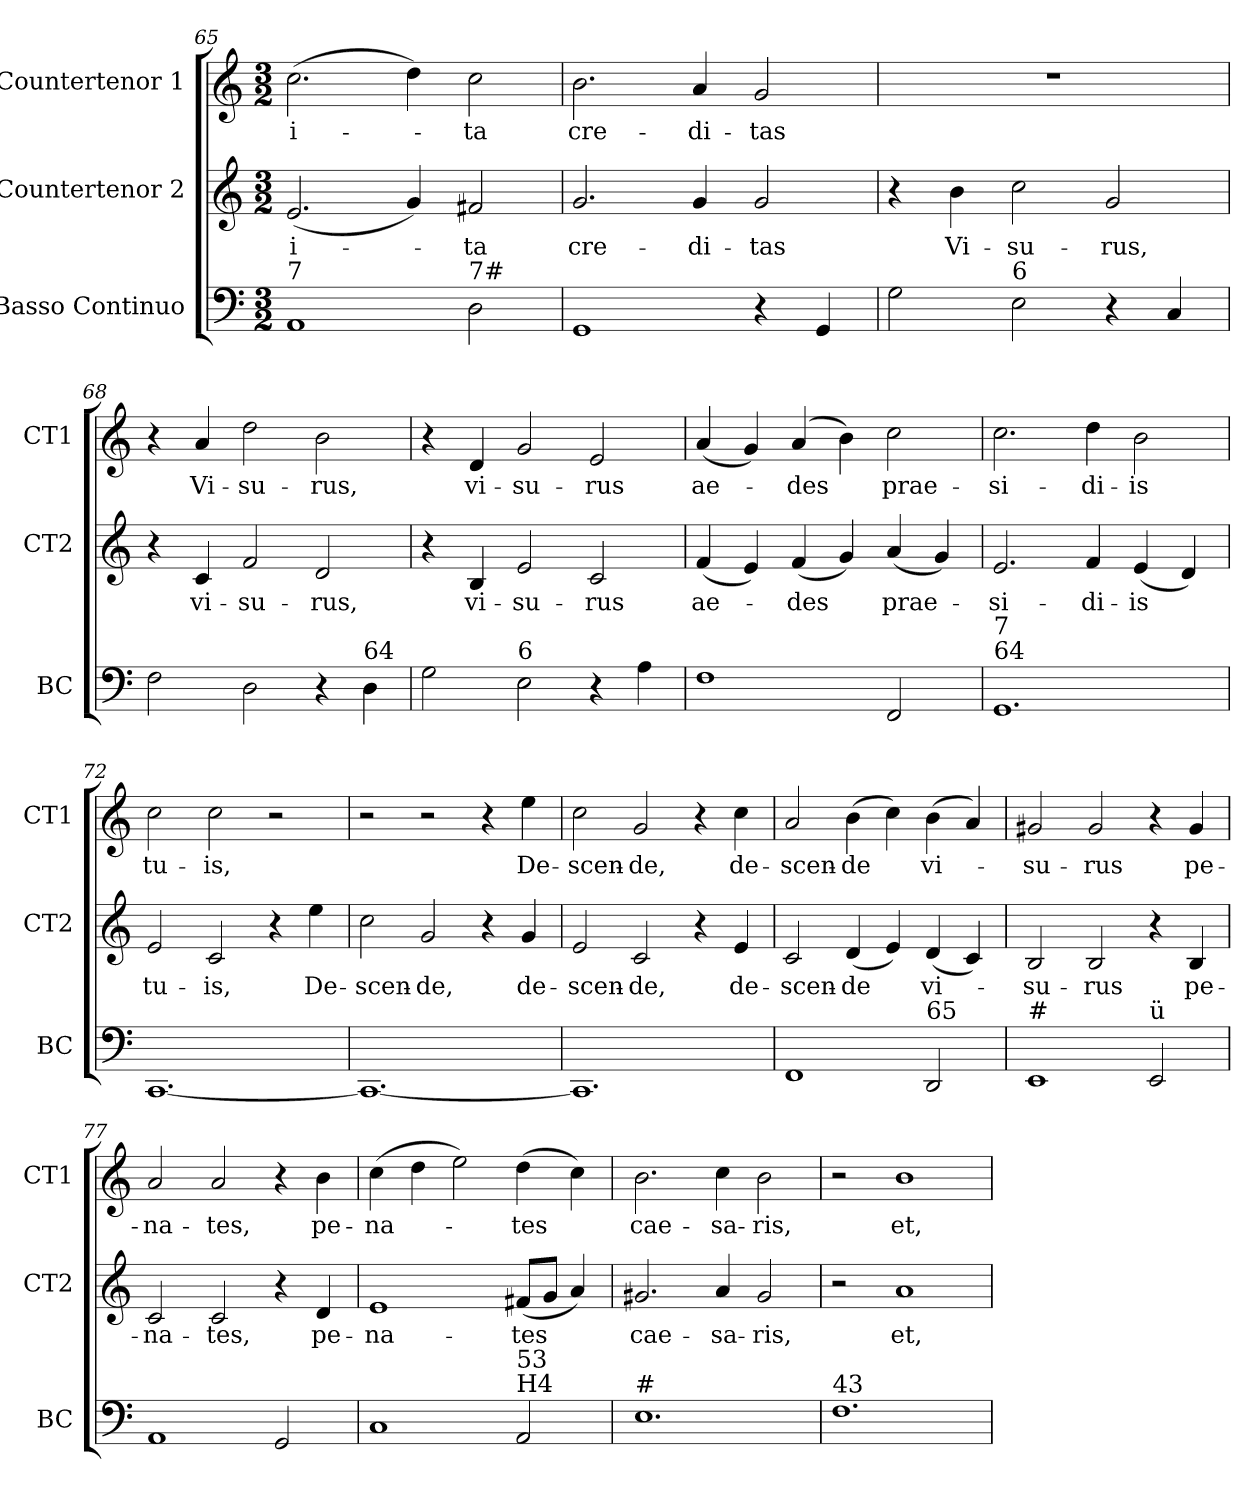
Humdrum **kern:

**kern	**kern	**text	**kern	**text
*part3	*part2	*part2	*part1	*part1
*staff3	*staff2	*staff2	*staff1	*staff1
*I"Basso Continuo	*I"Countertenor 2	*	*I"Countertenor 1	*
*I'BC	*I'CT2	*	*I'CT1	*
*clefF4	*clefG2	*	*clefG2	*
*k[]	*k[]	*	*k[]	*
*M3/2	*M3/2	*	*M3/2	*
=65	=65	=65	=65	=65
!LO:TX:a:t=7	!	!	!	!
!	!	!LO:LY:b	!	!LO:LY:b
1AA	(<2.e/	i-	(>2.cc\	i-
.	4g/)	.	4dd\)	.
!LO:TX:a:t=7#	!	!	!	!
!	!	!LO:LY:b	!	!LO:LY:b
2D\	2f#X/	-ta	2cc\	-ta
=66	=66	=66	=66	=66
!	!	!LO:LY:b	!	!LO:LY:b
1GG	2.g/	cre-	2.b\	cre-
!	!	!LO:LY:b	!	!LO:LY:b
.	4g/	-di-	4a/	-di-
!	!	!LO:LY:b	!	!LO:LY:b
4r	2g/	-tas	2g/	-tas
4GG/	.	.	.	.
!!LO:LB:g=z
=67	=67	=67	=67	=67
2G\	4r	.	1.r	.
!	!	!LO:LY:b	!	!
.	4b\	Vi-	.	.
!LO:TX:a:t=6	!	!	!	!
!	!	!LO:LY:b	!	!
2E\	2cc\	-su-	.	.
!	!	!LO:LY:b	!	!
4r	2g/	-rus,	.	.
4C/	.	.	.	.
=68	=68	=68	=68	=68
2F\	4r	.	4r	.
!	!	!LO:LY:b	!	!LO:LY:b
.	4c/	vi-	4a/	Vi-
!	!	!LO:LY:b	!	!LO:LY:b
2D\	2f/	-su-	2dd\	-su-
!	!	!LO:LY:b	!	!LO:LY:b
4r	2d/	-rus,	2b\	-rus,
!LO:TX:a:t=64	!	!	!	!
4D\	.	.	.	.
=69	=69	=69	=69	=69
2G\	4r	.	4r	.
!	!	!LO:LY:b	!	!LO:LY:b
.	4B/	vi-	4d/	vi-
!LO:TX:a:t=6	!	!	!	!
!	!	!LO:LY:b	!	!LO:LY:b
2E\	2e/	-su-	2g/	-su-
!	!	!LO:LY:b	!	!LO:LY:b
4r	2c/	-rus	2e/	-rus
4A\	.	.	.	.
=70	=70	=70	=70	=70
!	!	!LO:LY:b	!	!LO:LY:b
1F	(<4f/	ae-	(<4a/	ae-
.	4e/)	.	4g/)	.
!	!	!LO:LY:b	!	!LO:LY:b
.	(<4f/	-des	(>4a/	-des
.	4g/)	.	4b\)	.
!	!	!LO:LY:b	!	!LO:LY:b
2FF/	(<4a/	prae-	2cc\	prae-
.	4g/)	.	.	.
!!LO:PB:g=z
=71	=71	=71	=71	=71
!LO:TX:a:t=64	!	!	!	!
!LO:TX:a:t=7	!	!	!	!
!	!	!LO:LY:b	!	!LO:LY:b
1.GG	2.e/	-si-	2.cc\	-si-
!	!	!LO:LY:b	!	!LO:LY:b
.	4f/	-di-	4dd\	-di-
!	!	!LO:LY:b	!	!LO:LY:b
.	(<4e/	-is	2b\	-is
.	4d/)	.	.	.
=72	=72	=72	=72	=72
!	!	!LO:LY:b	!	!LO:LY:b
[1.CC	2e/	tu-	2cc\	tu-
!	!	!LO:LY:b	!	!LO:LY:b
.	2c/	-is,	2cc\	-is,
.	4r	.	2r	.
!	!	!LO:LY:b	!	!
.	4ee\	De-	.	.
=73	=73	=73	=73	=73
!	!	!LO:LY:b	!	!
1.CC_	2cc\	-scen-	2r	.
!	!	!LO:LY:b	!	!
.	2g/	-de,	2r	.
.	4r	.	4r	.
!	!	!LO:LY:b	!	!LO:LY:b
.	4g/	de-	4ee\	De-
=74	=74	=74	=74	=74
!	!	!LO:LY:b	!	!LO:LY:b
1.CC]	2e/	-scen-	2cc\	-scen-
!	!	!LO:LY:b	!	!LO:LY:b
.	2c/	-de,	2g/	-de,
.	4r	.	4r	.
!	!	!LO:LY:b	!	!LO:LY:b
.	4e/	de-	4cc\	de-
!!LO:LB:g=z
=75	=75	=75	=75	=75
!	!	!LO:LY:b	!	!LO:LY:b
1FF	2c/	-scen-	2a/	-scen-
!	!	!LO:LY:b	!	!LO:LY:b
.	(<4d/	-de	(>4b\	-de
.	4e/)	.	4cc\)	.
!LO:TX:a:t=65	!	!	!	!
!	!	!LO:LY:b	!	!LO:LY:b
2DD/	(<4d/	vi-	(>4b\	vi-
.	4c/)	.	4a/)	.
=76	=76	=76	=76	=76
!LO:TX:a:t=#	!	!	!	!
!	!	!LO:LY:b	!	!LO:LY:b
1EE	2B/	-su-	2g#X/	-su-
!	!	!LO:LY:b	!	!LO:LY:b
.	2B/	-rus	2g#/	-rus
!LO:TX:a:t=ü	!	!	!	!
2EE/	4r	.	4r	.
!	!	!LO:LY:b	!	!LO:LY:b
.	4B/	pe-	4g#/	pe-
=77	=77	=77	=77	=77
!	!	!LO:LY:b	!	!LO:LY:b
1AA	2c/	-na-	2a/	-na-
!	!	!LO:LY:b	!	!LO:LY:b
.	2c/	-tes,	2a/	-tes,
2GG/	4r	.	4r	.
!	!	!LO:LY:b	!	!LO:LY:b
.	4d/	pe-	4b\	pe-
=78	=78	=78	=78	=78
!	!	!LO:LY:b	!	!LO:LY:b
1C	1e	-na-	(>4cc\	-na-
.	.	.	4dd\	.
.	.	.	2ee\)	.
!LO:TX:a:t=H4	!	!	!	!
!LO:TX:a:t=53	!	!	!	!
!	!	!LO:LY:b	!	!LO:LY:b
2AA/	(<8f#X/L	-tes	(>4dd\	-tes
.	8g/J	.	.	.
.	4a/)	.	4cc\)	.
!!LO:LB:g=z
=79	=79	=79	=79	=79
!LO:TX:a:t=#	!	!	!	!
!	!	!LO:LY:b	!	!LO:LY:b
1.E	2.g#X/	cae-	2.b\	cae-
!	!	!LO:LY:b	!	!LO:LY:b
.	4a/	-sa-	4cc\	-sa-
!	!	!LO:LY:b	!	!LO:LY:b
.	2g#/	-ris,	2b\	-ris,
=80	=80	=80	=80	=80
!LO:TX:a:t=43	!	!	!	!
1.F	2r	.	2r	.
!	!	!LO:LY:b	!	!LO:LY:b
.	1a	et,	1b	et,
=	=	=	=	=
*-	*-	*-	*-	*-
